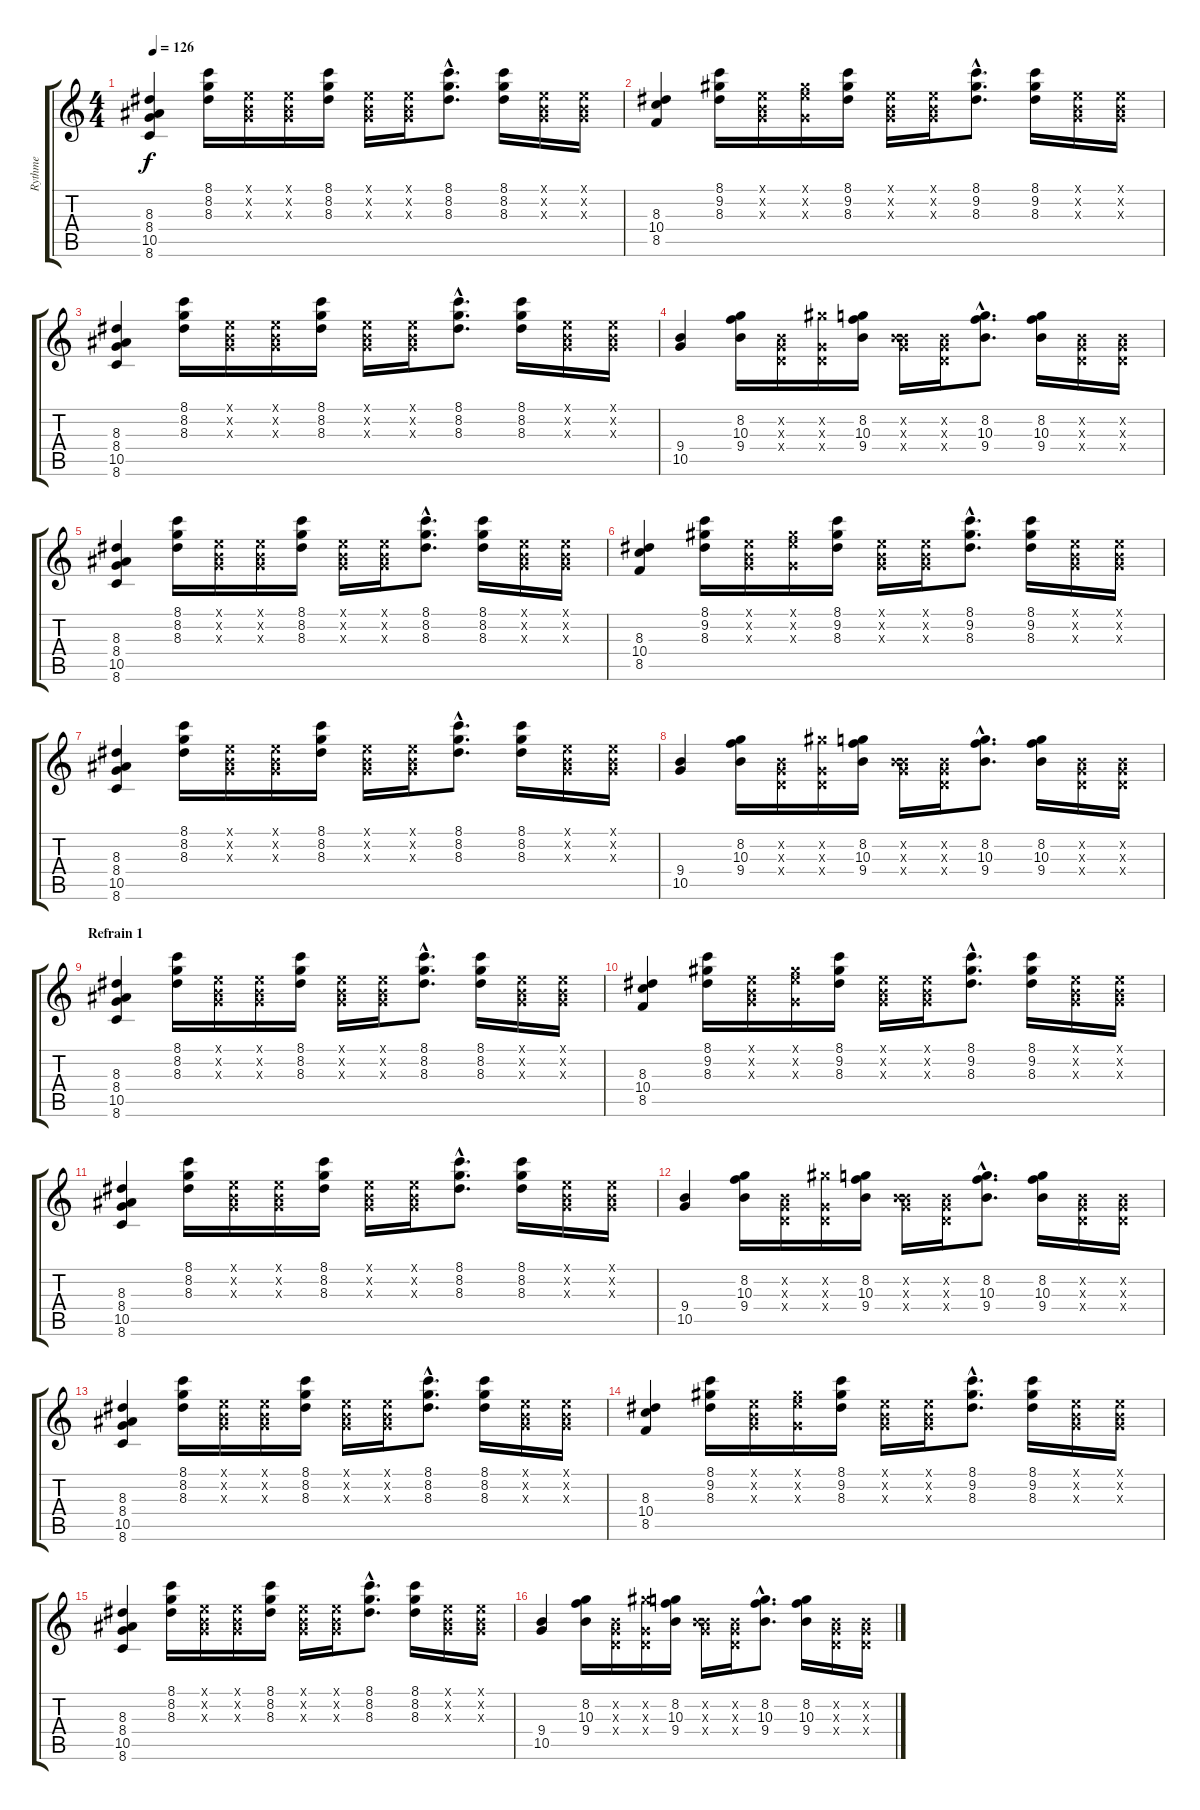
\track ("Rythme" "Rythme") {instrument acousticguitarsteel}
\staff {score tabs}
\tuning (E4 B3 G3 D3 A2 E2) {hide}
\ts (4 4)
\tempo 126
\clef g2
\ks c
(8.3 8.4 10.5 8.6).4{dy f} (8.1 8.2 8.3).16 (0.1{x} 0.2{x} 0.3{x}).16 (0.1{x} 0.2{x} 0.3{x}).16 (8.1 8.2 8.3).16 (0.1{x} 0.2{x} 0.3{x}).16 (0.1{x} 0.2{x} 0.3{x}).16 (8.1{hac} 8.2{hac} 8.3{hac}).8{d} (8.1 8.2 8.3).16 (0.1{x} 0.2{x} 0.3{x}).16 (0.1{x} 0.2{x} 0.3{x}).16 |
(8.3 10.4 8.5).4 (8.1 9.2 8.3).16 (0.1{x} 0.2{x} 0.3{x}).16 (0.1{x} 9.2{x} 0.3{x}).16 (8.1 9.2 8.3).16 (0.1{x} 0.2{x} 0.3{x}).16 (0.1{x} 0.2{x} 0.3{x}).16 (8.1{hac} 9.2{hac} 8.3{hac}).8{d} (8.1 9.2 8.3).16 (0.1{x} 0.2{x} 0.3{x}).16 (0.1{x} 0.2{x} 0.3{x}).16 |
(8.3 8.4 10.5 8.6).4 (8.1 8.2 8.3).16 (0.1{x} 0.2{x} 0.3{x}).16 (0.1{x} 0.2{x} 0.3{x}).16 (8.1 8.2 8.3).16 (0.1{x} 0.2{x} 0.3{x}).16 (0.1{x} 0.2{x} 0.3{x}).16 (8.1{hac} 8.2{hac} 8.3{hac}).8{d} (8.1 8.2 8.3).16 (0.1{x} 0.2{x} 0.3{x}).16 (0.1{x} 0.2{x} 0.3{x}).16 |
(9.4 10.5).4 (8.2 10.3 9.4).16 (0.2{x} 0.3{x} 0.4{x}).16 (9.2{x} 0.3{x} 0.4{x}).16 (8.2 10.3 9.4).16 (0.2{x} 0.3{x} 9.4{x}).16 (0.2{x} 0.3{x} 0.4{x}).16 (8.2{hac} 10.3{hac} 9.4{hac}).8{d} (8.2 10.3 9.4).16 (0.2{x} 0.3{x} 0.4{x}).16 (0.2{x} 0.3{x} 0.4{x}).16 |
(8.3 8.4 10.5 8.6).4 (8.1 8.2 8.3).16 (0.1{x} 0.2{x} 0.3{x}).16 (0.1{x} 0.2{x} 0.3{x}).16 (8.1 8.2 8.3).16 (0.1{x} 0.2{x} 0.3{x}).16 (0.1{x} 0.2{x} 0.3{x}).16 (8.1{hac} 8.2{hac} 8.3{hac}).8{d} (8.1 8.2 8.3).16 (0.1{x} 0.2{x} 0.3{x}).16 (0.1{x} 0.2{x} 0.3{x}).16 |
(8.3 10.4 8.5).4 (8.1 9.2 8.3).16 (0.1{x} 0.2{x} 0.3{x}).16 (0.1{x} 9.2{x} 0.3{x}).16 (8.1 9.2 8.3).16 (0.1{x} 0.2{x} 0.3{x}).16 (0.1{x} 0.2{x} 0.3{x}).16 (8.1{hac} 9.2{hac} 8.3{hac}).8{d} (8.1 9.2 8.3).16 (0.1{x} 0.2{x} 0.3{x}).16 (0.1{x} 0.2{x} 0.3{x}).16 |
(8.3 8.4 10.5 8.6).4 (8.1 8.2 8.3).16 (0.1{x} 0.2{x} 0.3{x}).16 (0.1{x} 0.2{x} 0.3{x}).16 (8.1 8.2 8.3).16 (0.1{x} 0.2{x} 0.3{x}).16 (0.1{x} 0.2{x} 0.3{x}).16 (8.1{hac} 8.2{hac} 8.3{hac}).8{d} (8.1 8.2 8.3).16 (0.1{x} 0.2{x} 0.3{x}).16 (0.1{x} 0.2{x} 0.3{x}).16 |
(9.4 10.5).4 (8.2 10.3 9.4).16 (0.2{x} 0.3{x} 0.4{x}).16 (9.2{x} 0.3{x} 0.4{x}).16 (8.2 10.3 9.4).16 (0.2{x} 0.3{x} 9.4{x}).16 (0.2{x} 0.3{x} 0.4{x}).16 (8.2{hac} 10.3{hac} 9.4{hac}).8{d} (8.2 10.3 9.4).16 (0.2{x} 0.3{x} 0.4{x}).16 (0.2{x} 0.3{x} 0.4{x}).16 |
\section ("" "Refrain 1")
(8.3 8.4 10.5 8.6).4 (8.1 8.2 8.3).16 (0.1{x} 0.2{x} 0.3{x}).16 (0.1{x} 0.2{x} 0.3{x}).16 (8.1 8.2 8.3).16 (0.1{x} 0.2{x} 0.3{x}).16 (0.1{x} 0.2{x} 0.3{x}).16 (8.1{hac} 8.2{hac} 8.3{hac}).8{d} (8.1 8.2 8.3).16 (0.1{x} 0.2{x} 0.3{x}).16 (0.1{x} 0.2{x} 0.3{x}).16 |
(8.3 10.4 8.5).4 (8.1 9.2 8.3).16 (0.1{x} 0.2{x} 0.3{x}).16 (0.1{x} 9.2{x} 0.3{x}).16 (8.1 9.2 8.3).16 (0.1{x} 0.2{x} 0.3{x}).16 (0.1{x} 0.2{x} 0.3{x}).16 (8.1{hac} 9.2{hac} 8.3{hac}).8{d} (8.1 9.2 8.3).16 (0.1{x} 0.2{x} 0.3{x}).16 (0.1{x} 0.2{x} 0.3{x}).16 |
(8.3 8.4 10.5 8.6).4 (8.1 8.2 8.3).16 (0.1{x} 0.2{x} 0.3{x}).16 (0.1{x} 0.2{x} 0.3{x}).16 (8.1 8.2 8.3).16 (0.1{x} 0.2{x} 0.3{x}).16 (0.1{x} 0.2{x} 0.3{x}).16 (8.1{hac} 8.2{hac} 8.3{hac}).8{d} (8.1 8.2 8.3).16 (0.1{x} 0.2{x} 0.3{x}).16 (0.1{x} 0.2{x} 0.3{x}).16 |
(9.4 10.5).4 (8.2 10.3 9.4).16 (0.2{x} 0.3{x} 0.4{x}).16 (9.2{x} 0.3{x} 0.4{x}).16 (8.2 10.3 9.4).16 (0.2{x} 0.3{x} 9.4{x}).16 (0.2{x} 0.3{x} 0.4{x}).16 (8.2{hac} 10.3{hac} 9.4{hac}).8{d} (8.2 10.3 9.4).16 (0.2{x} 0.3{x} 0.4{x}).16 (0.2{x} 0.3{x} 0.4{x}).16 |
(8.3 8.4 10.5 8.6).4 (8.1 8.2 8.3).16 (0.1{x} 0.2{x} 0.3{x}).16 (0.1{x} 0.2{x} 0.3{x}).16 (8.1 8.2 8.3).16 (0.1{x} 0.2{x} 0.3{x}).16 (0.1{x} 0.2{x} 0.3{x}).16 (8.1{hac} 8.2{hac} 8.3{hac}).8{d} (8.1 8.2 8.3).16 (0.1{x} 0.2{x} 0.3{x}).16 (0.1{x} 0.2{x} 0.3{x}).16 |
(8.3 10.4 8.5).4 (8.1 9.2 8.3).16 (0.1{x} 0.2{x} 0.3{x}).16 (0.1{x} 9.2{x} 0.3{x}).16 (8.1 9.2 8.3).16 (0.1{x} 0.2{x} 0.3{x}).16 (0.1{x} 0.2{x} 0.3{x}).16 (8.1{hac} 9.2{hac} 8.3{hac}).8{d} (8.1 9.2 8.3).16 (0.1{x} 0.2{x} 0.3{x}).16 (0.1{x} 0.2{x} 0.3{x}).16 |
(8.3 8.4 10.5 8.6).4 (8.1 8.2 8.3).16 (0.1{x} 0.2{x} 0.3{x}).16 (0.1{x} 0.2{x} 0.3{x}).16 (8.1 8.2 8.3).16 (0.1{x} 0.2{x} 0.3{x}).16 (0.1{x} 0.2{x} 0.3{x}).16 (8.1{hac} 8.2{hac} 8.3{hac}).8{d} (8.1 8.2 8.3).16 (0.1{x} 0.2{x} 0.3{x}).16 (0.1{x} 0.2{x} 0.3{x}).16 |
(9.4 10.5).4 (8.2 10.3 9.4).16 (0.2{x} 0.3{x} 0.4{x}).16 (9.2{x} 0.3{x} 0.4{x}).16 (8.2 10.3 9.4).16 (0.2{x} 0.3{x} 9.4{x}).16 (0.2{x} 0.3{x} 0.4{x}).16 (8.2{hac} 10.3{hac} 9.4{hac}).8{d} (8.2 10.3 9.4).16 (0.2{x} 0.3{x} 0.4{x}).16 (0.2{x} 0.3{x} 0.4{x}).16
